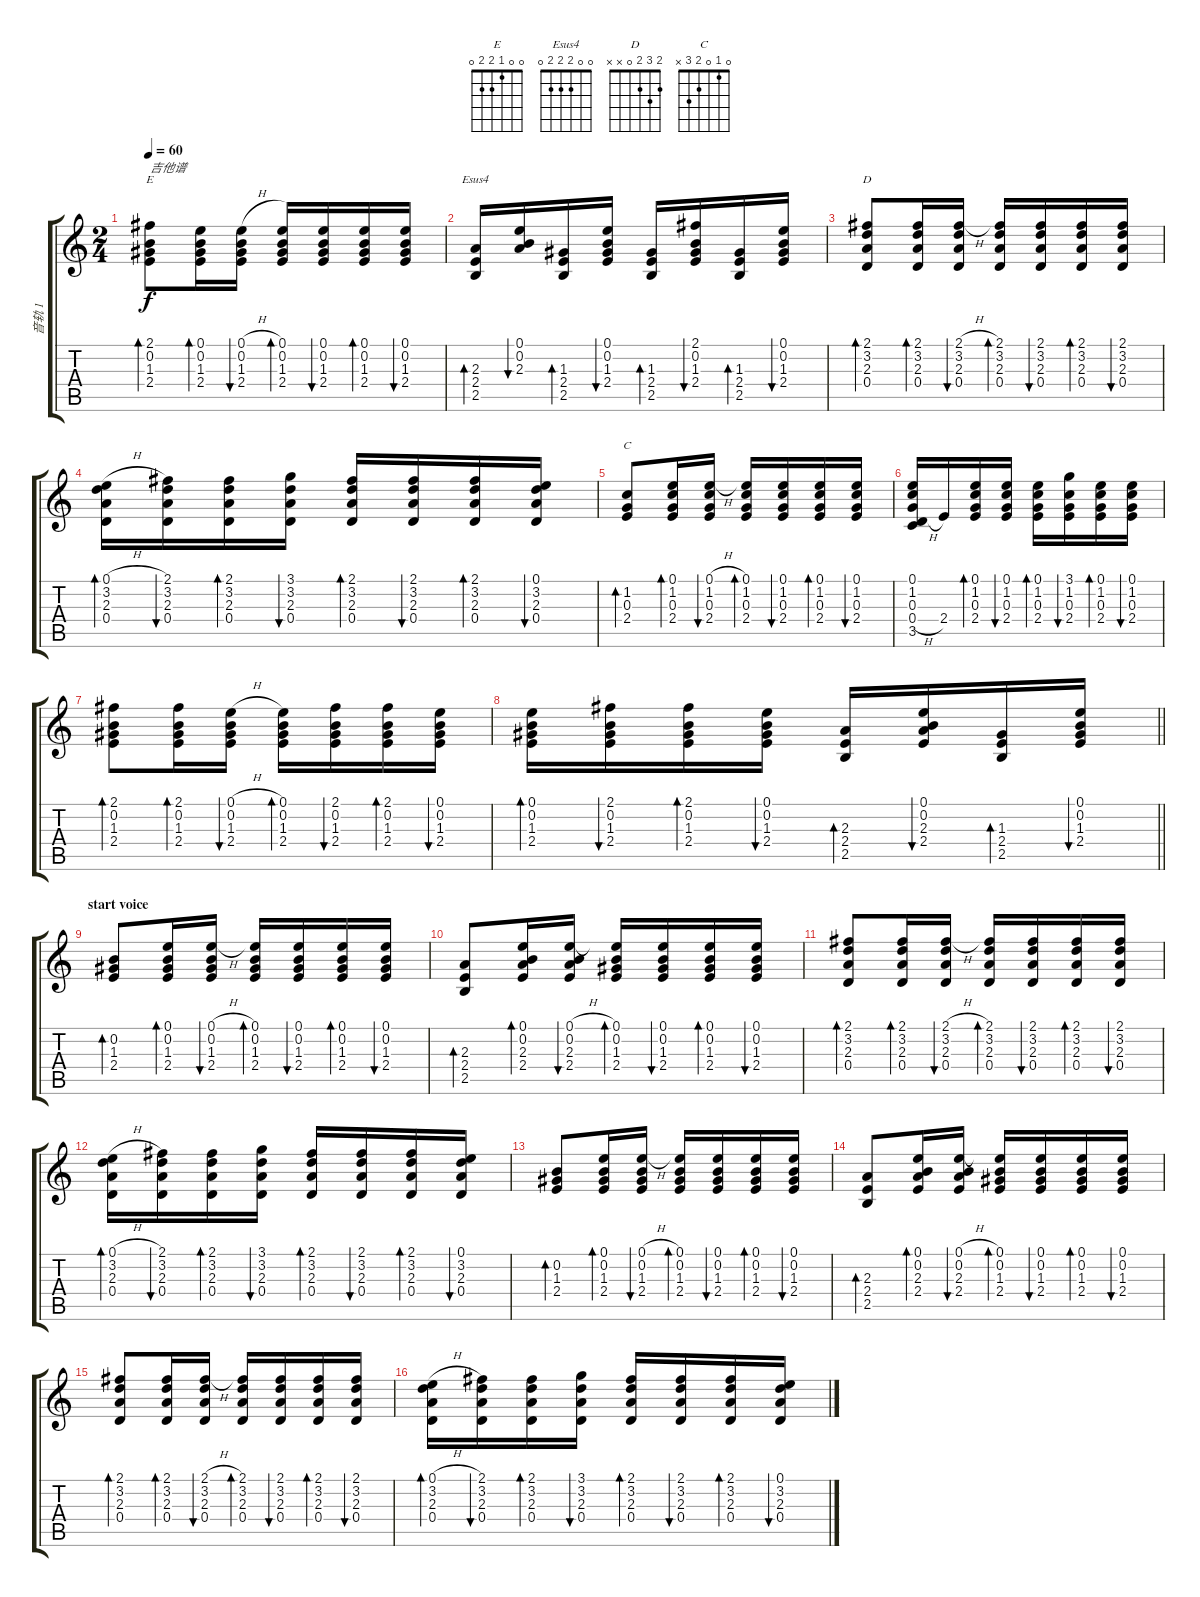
\track ("音轨 1" "音轨 1") {instrument acousticguitarsteel}
\staff {score tabs}
\tuning (E4 B3 G3 D3 A2 E2) {hide}
\chord ("E" 0 0 1 2 2 0)
\chord ("Esus4" 0 0 2 2 2 0)
\chord ("D" 2 3 2 0 x x)
\chord ("C" 0 1 0 2 3 x)
\ts (2 4)
\tempo 60
\clef g2
\ks c
(2.1 0.2 1.3 2.4).8{bd 30 ch "E" txt "吉他谱" dy f instrument acousticguitarsteel} (0.1 0.2 1.3 2.4).16{bd 30} (0.1{h} 0.2 1.3 2.4).16{bu 30} (0.1 0.2 1.3 2.4).16{bd 30} (0.1 0.2 1.3 2.4).16{bu 30} (0.1 0.2 1.3 2.4).16{bd 30} (0.1 0.2 1.3 2.4).16{bu 30} |
(2.3 2.4 2.5).16{bd 30 ch "Esus4"} (0.1 0.2 2.3).16{bu 30} (1.3 2.4 2.5).16{bd 30} (0.1 0.2 1.3 2.4).16{bu 30} (1.3 2.4 2.5).16{bd 30} (2.1 0.2 1.3 2.4).16{bu 30} (1.3 2.4 2.5).16{bd 30} (0.1 0.2 1.3 2.4).16{bu 30} |
(2.1 3.2 2.3 0.4).8{bd 30 ch "D"} (2.1 3.2 2.3 0.4).16{bd 30} (2.1{h} 3.2 2.3 0.4).16{bu 30} (2.1 3.2 2.3 0.4).16{bd 30} (2.1 3.2 2.3 0.4).16{bu 30} (2.1 3.2 2.3 0.4).16{bd 30} (2.1 3.2 2.3 0.4).16{bu 30} |
(0.1{h} 3.2 2.3 0.4).16{bd 30} (2.1 3.2 2.3 0.4).16{bu 30} (2.1 3.2 2.3 0.4).16{bd 30} (3.1 3.2 2.3 0.4).16{bu 30} (2.1 3.2 2.3 0.4).16{bd 30} (2.1 3.2 2.3 0.4).16{bu 30} (2.1 3.2 2.3 0.4).16{bd 30} (0.1 3.2 2.3 0.4).16{bu 30} |
(1.2 0.3 2.4).8{bd 30 ch "C"} (0.1 1.2 0.3 2.4).16{bd 30} (0.1{h} 1.2 0.3 2.4).16{bu 30} (0.1 1.2 0.3 2.4).16{bd 30} (0.1 1.2 0.3 2.4).16{bu 30} (0.1 1.2 0.3 2.4).16{bd 30} (0.1 1.2 0.3 2.4).16{bu 30} |
(0.1 1.2 0.3 0.4{h} 3.5).16 2.4.16 (0.1 1.2 0.3 2.4).16{bd 30} (0.1 1.2 0.3 2.4).16{bu 30} (0.1 1.2 0.3 2.4).16{bd 30} (3.1 1.2 0.3 2.4).16{bu 30} (0.1 1.2 0.3 2.4).16{bd 30} (0.1 1.2 0.3 2.4).16{bu 30} |
(2.1 0.2 1.3 2.4).8{bd 30} (2.1 0.2 1.3 2.4).16{bd 30} (0.1{h} 0.2 1.3 2.4).16{bu 30} (0.1 0.2 1.3 2.4).16{bd 30} (2.1 0.2 1.3 2.4).16{bu 30} (2.1 0.2 1.3 2.4).16{bd 30} (0.1 0.2 1.3 2.4).16{bu 30} |
\barLineRight lightlight
(0.1 0.2 1.3 2.4).16{bd 30} (2.1 0.2 1.3 2.4).16{bu 30} (2.1 0.2 1.3 2.4).16{bd 30} (0.1 0.2 1.3 2.4).16{bu 30} (2.3 2.4 2.5).16{bd 30} (0.1 0.2 2.3 2.4).16{bu 30} (1.3 2.4 2.5).16{bd 30} (0.1 0.2 1.3 2.4).16{bu 30} |
\section ("" "start voice")
(0.2 1.3 2.4).8{bd 30} (0.1 0.2 1.3 2.4).16{bd 30} (0.1{h} 0.2 1.3 2.4).16{bu 30} (0.1 0.2 1.3 2.4).16{bd 30} (0.1 0.2 1.3 2.4).16{bu 30} (0.1 0.2 1.3 2.4).16{bd 30} (0.1 0.2 1.3 2.4).16{bu 30} |
(2.3 2.4 2.5).8{bd 30} (0.1 0.2 2.3 2.4).16{bd 30} (0.1{h} 0.2 2.3 2.4).16{bu 30} (0.1 0.2 1.3 2.4).16{bd 30} (0.1 0.2 1.3 2.4).16{bu 30} (0.1 0.2 1.3 2.4).16{bd 30} (0.1 0.2 1.3 2.4).16{bu 30} |
(2.1 3.2 2.3 0.4).8{bd 30} (2.1 3.2 2.3 0.4).16{bd 30} (2.1{h} 3.2 2.3 0.4).16{bu 30} (2.1 3.2 2.3 0.4).16{bd 30} (2.1 3.2 2.3 0.4).16{bu 30} (2.1 3.2 2.3 0.4).16{bd 30} (2.1 3.2 2.3 0.4).16{bu 30} |
(0.1{h} 3.2 2.3 0.4).16{bd 30} (2.1 3.2 2.3 0.4).16{bu 30} (2.1 3.2 2.3 0.4).16{bd 30} (3.1 3.2 2.3 0.4).16{bu 30} (2.1 3.2 2.3 0.4).16{bd 30} (2.1 3.2 2.3 0.4).16{bu 30} (2.1 3.2 2.3 0.4).16{bd 30} (0.1 3.2 2.3 0.4).16{bu 30} |
(0.2 1.3 2.4).8{bd 30} (0.1 0.2 1.3 2.4).16{bd 30} (0.1{h} 0.2 1.3 2.4).16{bu 30} (0.1 0.2 1.3 2.4).16{bd 30} (0.1 0.2 1.3 2.4).16{bu 30} (0.1 0.2 1.3 2.4).16{bd 30} (0.1 0.2 1.3 2.4).16{bu 30} |
(2.3 2.4 2.5).8{bd 30} (0.1 0.2 2.3 2.4).16{bd 30} (0.1{h} 0.2 2.3 2.4).16{bu 30} (0.1 0.2 1.3 2.4).16{bd 30} (0.1 0.2 1.3 2.4).16{bu 30} (0.1 0.2 1.3 2.4).16{bd 30} (0.1 0.2 1.3 2.4).16{bu 30} |
(2.1 3.2 2.3 0.4).8{bd 30} (2.1 3.2 2.3 0.4).16{bd 30} (2.1{h} 3.2 2.3 0.4).16{bu 30} (2.1 3.2 2.3 0.4).16{bd 30} (2.1 3.2 2.3 0.4).16{bu 30} (2.1 3.2 2.3 0.4).16{bd 30} (2.1 3.2 2.3 0.4).16{bu 30} |
(0.1{h} 3.2 2.3 0.4).16{bd 30} (2.1 3.2 2.3 0.4).16{bu 30} (2.1 3.2 2.3 0.4).16{bd 30} (3.1 3.2 2.3 0.4).16{bu 30} (2.1 3.2 2.3 0.4).16{bd 30} (2.1 3.2 2.3 0.4).16{bu 30} (2.1 3.2 2.3 0.4).16{bd 30} (0.1 3.2 2.3 0.4).16{bu 30}
